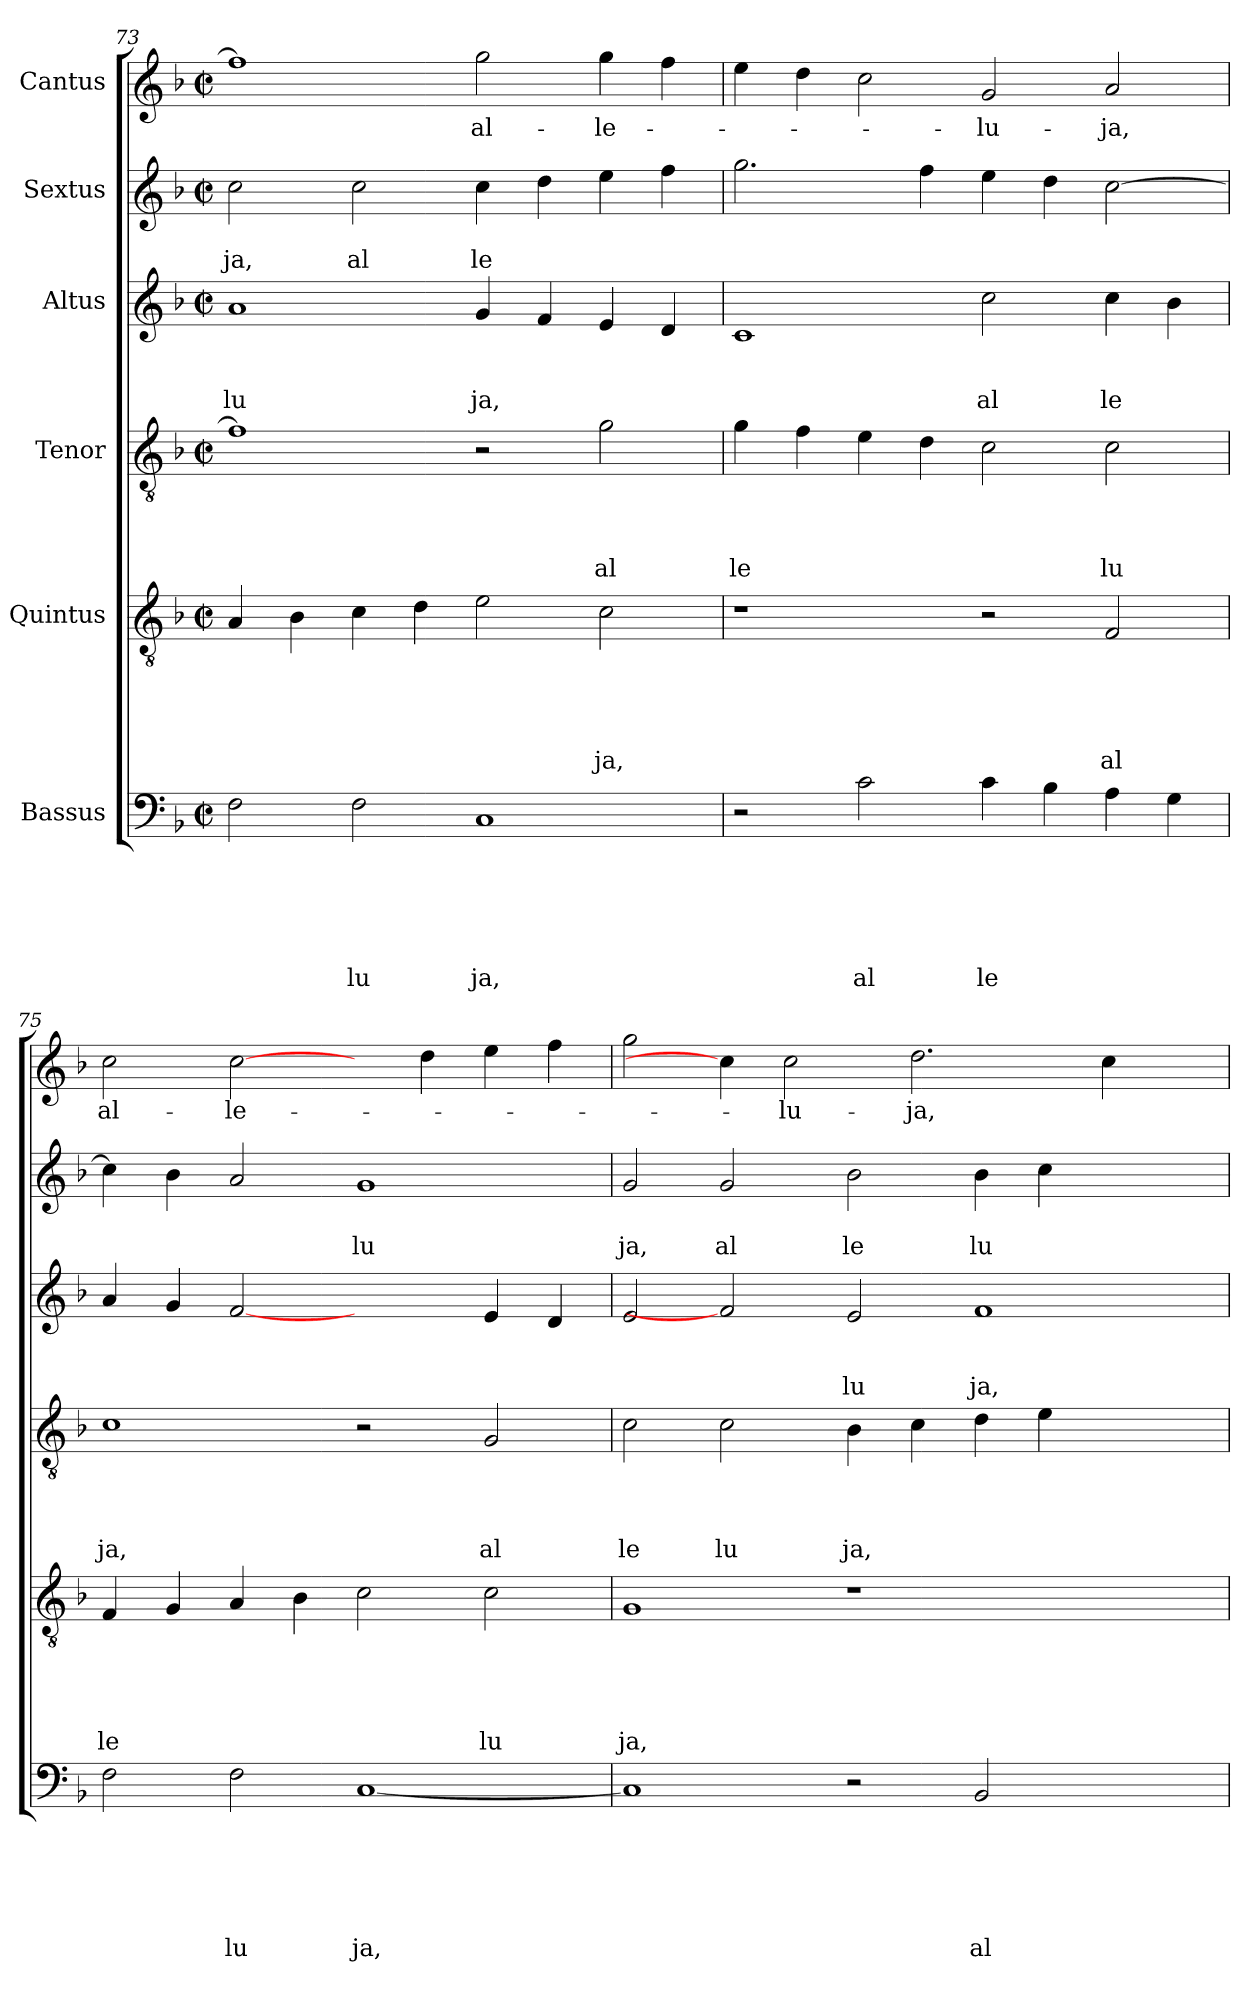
**kern	**text	**text	**text	**text	**text	**text	**kern	**text	**text	**text	**text	**text	**kern	**text	**text	**text	**text	**kern	**text	**text	**text	**kern	**text	**text	**kern	**text
*part6	*part6	*part6	*part6	*part6	*part6	*part6	*part5	*part5	*part5	*part5	*part5	*part5	*part4	*part4	*part4	*part4	*part4	*part3	*part3	*part3	*part3	*part2	*part2	*part2	*part1	*part1
*staff6	*staff6	*staff6	*staff6	*staff6	*staff6	*staff6	*staff5	*staff5	*staff5	*staff5	*staff5	*staff5	*staff4	*staff4	*staff4	*staff4	*staff4	*staff3	*staff3	*staff3	*staff3	*staff2	*staff2	*staff2	*staff1	*staff1
*I"Bassus	*	*	*	*	*	*	*I"Quintus	*	*	*	*	*	*I"Tenor	*	*	*	*	*I"Altus	*	*	*	*I"Sextus	*	*	*I"Cantus	*
!!LO:LB:g=z
*clefF4	*	*	*	*	*	*	*clefGv2	*	*	*	*	*	*clefGv2	*	*	*	*	*clefG2	*	*	*	*clefG2	*	*	*clefG2	*
*k[b-]	*	*	*	*	*	*	*k[b-]	*	*	*	*	*	*k[b-]	*	*	*	*	*k[b-]	*	*	*	*k[b-]	*	*	*k[b-]	*
*F:	*	*	*	*	*	*	*F:	*	*	*	*	*	*F:	*	*	*	*	*F:	*	*	*	*F:	*	*	*F:	*
*M2/2	*	*	*	*	*	*	*M2/2	*	*	*	*	*	*M2/2	*	*	*	*	*M2/2	*	*	*	*M2/2	*	*	*M2/2	*
*met(c|)	*	*	*	*	*	*	*met(c|)	*	*	*	*	*	*met(c|)	*	*	*	*	*met(c|)	*	*	*	*met(c|)	*	*	*met(c|)	*
=73	=73	=73	=73	=73	=73	=73	=73	=73	=73	=73	=73	=73	=73	=73	=73	=73	=73	=73	=73	=73	=73	=73	=73	=73	=73	=73
!	!	!	!	!	!	!	!	!	!	!	!	!	!	!	!	!	!	!	!	!	!LO:LY:b	!	!	!LO:LY:b	!	!
2F\	.	.	.	.	.	.	4A/	.	.	.	.	.	1f]	.	.	.	.	1a	.	.	lu	2cc\	.	-ja,	1ff]	.
.	.	.	.	.	.	.	4B-\	.	.	.	.	.	.	.	.	.	.	.	.	.	.	.	.	.	.	.
!	!	!	!	!	!	!LO:LY:b	!	!	!	!	!	!	!	!	!	!	!	!	!	!	!	!	!	!LO:LY:b	!	!
2F\	.	.	.	.	.	lu	4c\	.	.	.	.	.	.	.	.	.	.	.	.	.	.	2cc\	.	al	.	.
.	.	.	.	.	.	.	4d\	.	.	.	.	.	.	.	.	.	.	.	.	.	.	.	.	.	.	.
!	!	!	!	!	!	!LO:LY:b	!	!	!	!	!	!	!	!	!	!	!	!	!	!	!LO:LY:b	!	!	!LO:LY:b	!	!LO:LY:b
1C	.	.	.	.	.	ja,	2e\	.	.	.	.	.	2r	.	.	.	.	4g/	.	.	ja,	4cc\	.	le	2gg\	al-
.	.	.	.	.	.	.	.	.	.	.	.	.	.	.	.	.	.	4f/	.	.	.	4dd\	.	.	.	.
!	!	!	!	!	!	!	!	!	!	!	!	!LO:LY:b	!	!	!	!	!LO:LY:b	!	!	!	!	!	!	!	!	!LO:LY:b
.	.	.	.	.	.	.	2c\	.	.	.	.	-ja,	2g\	.	.	.	al	4e/	.	.	.	4ee\	.	.	4gg\	-le-
.	.	.	.	.	.	.	.	.	.	.	.	.	.	.	.	.	.	4d/	.	.	.	4ff\	.	.	4ff\	.
=74	=74	=74	=74	=74	=74	=74	=74	=74	=74	=74	=74	=74	=74	=74	=74	=74	=74	=74	=74	=74	=74	=74	=74	=74	=74	=74
!	!	!	!	!	!	!	!	!	!	!	!	!	!	!	!	!	!LO:LY:b	!	!	!	!	!	!	!	!	!
2r	.	.	.	.	.	.	1r	.	.	.	.	.	4g\	.	.	.	le	1c	.	.	.	2.gg\	.	.	4ee\	.
.	.	.	.	.	.	.	.	.	.	.	.	.	4f\	.	.	.	.	.	.	.	.	.	.	.	4dd\	.
!	!	!	!	!	!	!LO:LY:b	!	!	!	!	!	!	!	!	!	!	!	!	!	!	!	!	!	!	!	!
2c\	.	.	.	.	.	al	.	.	.	.	.	.	4e\	.	.	.	.	.	.	.	.	.	.	.	2cc\	.
.	.	.	.	.	.	.	.	.	.	.	.	.	4d\	.	.	.	.	.	.	.	.	4ff\	.	.	.	.
!	!	!	!	!	!	!LO:LY:b	!	!	!	!	!	!	!	!	!	!	!	!	!	!	!LO:LY:b	!	!	!	!	!LO:LY:b
4c\	.	.	.	.	.	le	2r	.	.	.	.	.	2c\	.	.	.	.	2cc\	.	.	al	4ee\	.	.	2g/	-lu-
4B-\	.	.	.	.	.	.	.	.	.	.	.	.	.	.	.	.	.	.	.	.	.	4dd\	.	.	.	.
!	!	!	!	!	!	!	!	!	!	!	!	!LO:LY:b	!	!	!	!	!LO:LY:b	!	!	!	!LO:LY:b	!	!	!	!	!LO:LY:b
4A\	.	.	.	.	.	.	2F/	.	.	.	.	al	2c\	.	.	.	lu	4cc\	.	.	le	[>2cc\	.	.	2a/	-ja,
4G\	.	.	.	.	.	.	.	.	.	.	.	.	.	.	.	.	.	4b-\	.	.	.	.	.	.	.	.
=75	=75	=75	=75	=75	=75	=75	=75	=75	=75	=75	=75	=75	=75	=75	=75	=75	=75	=75	=75	=75	=75	=75	=75	=75	=75	=75
!	!	!	!	!	!	!	!	!	!	!	!	!LO:LY:b	!	!	!	!	!LO:LY:b	!	!	!	!	!	!	!	!	!LO:LY:b
2F\	.	.	.	.	.	.	4F/	.	.	.	.	le	1c	.	.	.	ja,	4a/	.	.	.	4cc\]	.	.	2cc\	al-
.	.	.	.	.	.	.	4G/	.	.	.	.	.	.	.	.	.	.	4g/	.	.	.	4b-\	.	.	.	.
!	!	!	!	!	!	!LO:LY:b	!	!	!	!	!	!	!	!	!	!	!	!	!	!	!	!	!	!	!	!LO:LY:b
2F\	.	.	.	.	.	lu	4A/	.	.	.	.	.	.	.	.	.	.	[2f	.	.	.	2a/	.	.	[2cc\	-le-
.	.	.	.	.	.	.	4B-\	.	.	.	.	.	.	.	.	.	.	.	.	.	.	.	.	.	.	.
!	!	!	!	!	!	!LO:LY:b	!	!	!	!	!	!	!	!	!	!	!	!	!	!	!	!	!	!LO:LY:b	!	!
[<1C	.	.	.	.	.	ja,	2c\	.	.	.	.	.	2r	.	.	.	.	2ryy	.	.	.	1g	.	lu	4ryy	.
.	.	.	.	.	.	.	.	.	.	.	.	.	.	.	.	.	.	.	.	.	.	.	.	.	4dd\	.
!	!	!	!	!	!	!	!	!	!	!	!	!LO:LY:b	!	!	!	!	!LO:LY:b	!	!	!	!	!	!	!	!	!
.	.	.	.	.	.	.	2c\	.	.	.	.	lu	2G/	.	.	.	al	4e/	.	.	.	.	.	.	4ee\	.
.	.	.	.	.	.	.	.	.	.	.	.	.	.	.	.	.	.	4d/	.	.	.	.	.	.	4ff\	.
=76	=76	=76	=76	=76	=76	=76	=76	=76	=76	=76	=76	=76	=76	=76	=76	=76	=76	=76	=76	=76	=76	=76	=76	=76	=76	=76
!	!	!	!	!	!	!	!	!	!	!	!	!LO:LY:b	!	!	!	!	!LO:LY:b	!	!	!	!	!	!	!LO:LY:b	!	!
1C]	.	.	.	.	.	.	1G	.	.	.	.	ja,	2c\	.	.	.	le	2e/	.	.	.	2g/	.	ja,	2gg\	.
!	!	!	!	!	!	!	!	!	!	!	!	!	!	!	!	!	!LO:LY:b	!	!	!	!	!	!	!LO:LY:b	!	!
.	.	.	.	.	.	.	.	.	.	.	.	.	2c\	.	.	.	lu	2f]	.	.	.	2g/	.	al	4cc\]	.
!	!	!	!	!	!	!	!	!	!	!	!	!	!	!	!	!	!	!	!	!	!	!	!	!	!	!LO:LY:b
.	.	.	.	.	.	.	.	.	.	.	.	.	.	.	.	.	.	.	.	.	.	.	.	.	2cc\	-lu-
!	!	!	!	!	!	!	!	!	!	!	!	!	!	!	!	!	!LO:LY:b	!	!	!	!LO:LY:b	!	!	!LO:LY:b	!	!
2r	.	.	.	.	.	.	1r	.	.	.	.	.	4B-\	.	.	.	ja,	2e/	.	.	lu	2b-\	.	le	.	.
!	!	!	!	!	!	!	!	!	!	!	!	!	!	!	!	!	!	!	!	!	!	!	!	!	!	!LO:LY:b
.	.	.	.	.	.	.	.	.	.	.	.	.	4c\	.	.	.	.	.	.	.	.	.	.	.	2.dd\	-ja,
!	!	!	!	!	!	!LO:LY:b	!	!	!	!	!	!	!	!	!	!	!	!	!	!	!LO:LY:b	!	!	!LO:LY:b	!	!
2BB-/	.	.	.	.	.	al	.	.	.	.	.	.	4d\	.	.	.	.	1f	.	.	ja,	4b-\	.	lu	.	.
.	.	.	.	.	.	.	.	.	.	.	.	.	4e\	.	.	.	.	.	.	.	.	4cc\	.	.	.	.
2ryy	.	.	.	.	.	.	2ryy	.	.	.	.	.	2ryy	.	.	.	.	.	.	.	.	2ryy	.	.	4cc\	.
.	.	.	.	.	.	.	.	.	.	.	.	.	.	.	.	.	.	.	.	.	.	.	.	.	4ryy	.
=	=	=	=	=	=	=	=	=	=	=	=	=	=	=	=	=	=	=	=	=	=	=	=	=	=	=
*-	*-	*-	*-	*-	*-	*-	*-	*-	*-	*-	*-	*-	*-	*-	*-	*-	*-	*-	*-	*-	*-	*-	*-	*-	*-	*-
